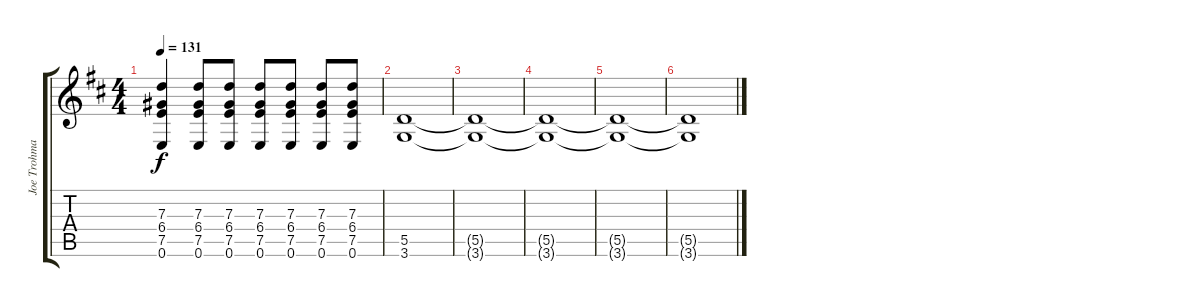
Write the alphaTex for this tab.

\track ("Joe Trohman" "Joe Trohma") {instrument distortionguitar}
\staff {score tabs}
\tuning (E4 B3 G3 D3 A2 E2) {hide}
\ts (4 4)
\tempo 131
\clef g2
\ks d
(7.3 6.4 7.5 0.6).4{dy f} (7.3 6.4 7.5 0.6).8 (7.3 6.4 7.5 0.6).8 (7.3 6.4 7.5 0.6).8 (7.3 6.4 7.5 0.6).8 (7.3 6.4 7.5 0.6).8 (7.3 6.4 7.5 0.6).8 |
(5.5 3.6).1 |
(5.5{t} 3.6{t}).1 |
(5.5{t} 3.6{t}).1 |
(5.5{t} 3.6{t}).1 |
(5.5{t} 3.6{t}).1
